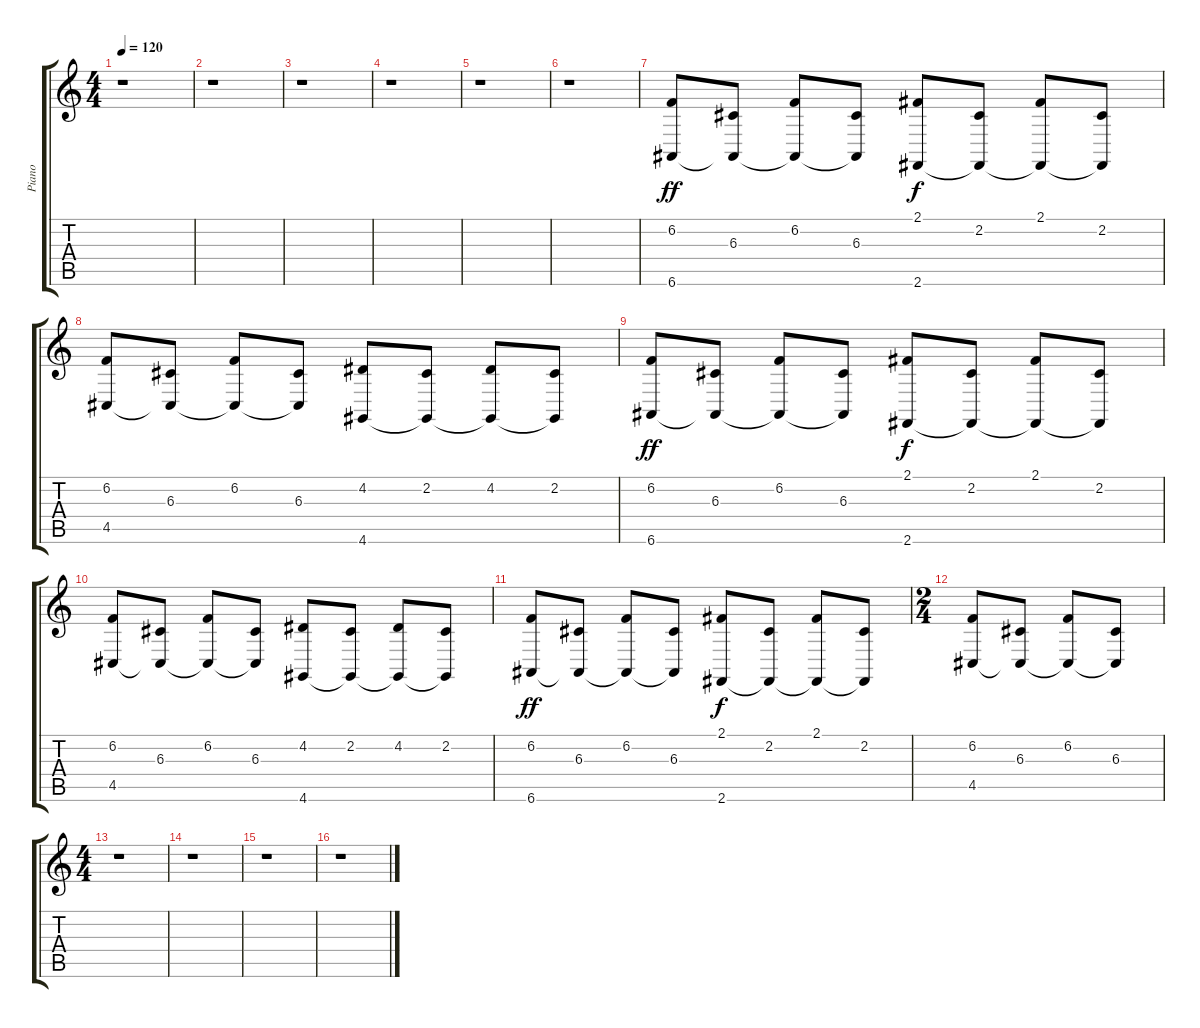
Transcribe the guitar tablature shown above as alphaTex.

\track ("Piano" "Piano") {instrument acousticgrandpiano}
\staff {score tabs}
\tuning (E4 B3 G3 D3 A2 E2) {hide}
\ts (4 4)
\tempo 120
\clef g2
\ks c
r.1{dy mf} |
r.1 |
r.1 |
r.1 |
r.1 |
r.1 |
(6.2 6.6).8{dy ff} (6.3 6.6{t}).8 (6.2 6.6{t}).8 (6.3 6.6{t}).8 (2.1 2.6).8{dy f} (2.2 2.6{t}).8 (2.1 2.6{t}).8 (2.2 2.6{t}).8 |
(6.2 4.5).8 (6.3 4.5{t}).8 (6.2 4.5{t}).8 (6.3 4.5{t}).8 (4.2 4.6).8 (2.2 4.6{t}).8 (4.2 4.6{t}).8 (2.2 4.6{t}).8 |
(6.2 6.6).8{dy ff} (6.3 6.6{t}).8 (6.2 6.6{t}).8 (6.3 6.6{t}).8 (2.1 2.6).8{dy f} (2.2 2.6{t}).8 (2.1 2.6{t}).8 (2.2 2.6{t}).8 |
(6.2 4.5).8 (6.3 4.5{t}).8 (6.2 4.5{t}).8 (6.3 4.5{t}).8 (4.2 4.6).8 (2.2 4.6{t}).8 (4.2 4.6{t}).8 (2.2 4.6{t}).8 |
(6.2 6.6).8{dy ff} (6.3 6.6{t}).8 (6.2 6.6{t}).8 (6.3 6.6{t}).8 (2.1 2.6).8{dy f} (2.2 2.6{t}).8 (2.1 2.6{t}).8 (2.2 2.6{t}).8 |
\ts (2 4)
(6.2 4.5).8 (6.3 4.5{t}).8 (6.2 4.5{t}).8 (6.3 4.5{t}).8 |
\ts (4 4)
r.1 |
r.1 |
r.1 |
r.1
